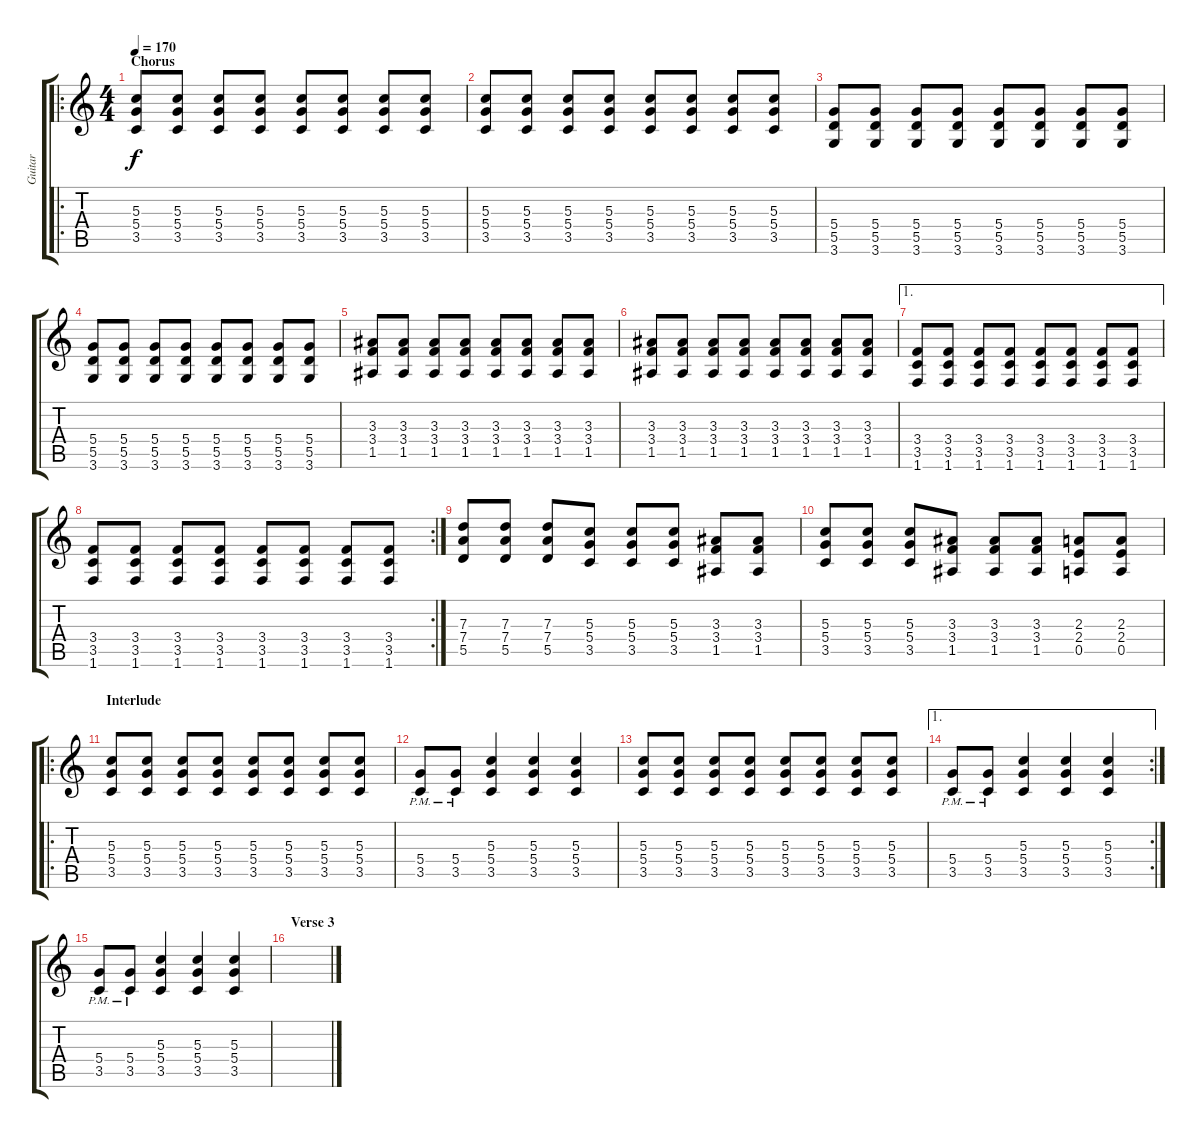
\track ("Guitar" "Guitar") {instrument distortionguitar}
\staff {score tabs}
\tuning (E4 B3 G3 D3 A2 E2) {hide}
\ro
\ts (4 4)
\section ("" "Chorus")
\tempo 170
\clef g2
\ks c
(5.3 5.4 3.5).8{dy f} (5.3 5.4 3.5).8 (5.3 5.4 3.5).8 (5.3 5.4 3.5).8 (5.3 5.4 3.5).8 (5.3 5.4 3.5).8 (5.3 5.4 3.5).8 (5.3 5.4 3.5).8 |
(5.3 5.4 3.5).8 (5.3 5.4 3.5).8 (5.3 5.4 3.5).8 (5.3 5.4 3.5).8 (5.3 5.4 3.5).8 (5.3 5.4 3.5).8 (5.3 5.4 3.5).8 (5.3 5.4 3.5).8 |
(5.4 5.5 3.6).8 (5.4 5.5 3.6).8 (5.4 5.5 3.6).8 (5.4 5.5 3.6).8 (5.4 5.5 3.6).8 (5.4 5.5 3.6).8 (5.4 5.5 3.6).8 (5.4 5.5 3.6).8 |
(5.4 5.5 3.6).8 (5.4 5.5 3.6).8 (5.4 5.5 3.6).8 (5.4 5.5 3.6).8 (5.4 5.5 3.6).8 (5.4 5.5 3.6).8 (5.4 5.5 3.6).8 (5.4 5.5 3.6).8 |
(3.3 3.4 1.5).8 (3.3 3.4 1.5).8 (3.3 3.4 1.5).8 (3.3 3.4 1.5).8 (3.3 3.4 1.5).8 (3.3 3.4 1.5).8 (3.3 3.4 1.5).8 (3.3 3.4 1.5).8 |
(3.3 3.4 1.5).8 (3.3 3.4 1.5).8 (3.3 3.4 1.5).8 (3.3 3.4 1.5).8 (3.3 3.4 1.5).8 (3.3 3.4 1.5).8 (3.3 3.4 1.5).8 (3.3 3.4 1.5).8 |
\ae 1
(3.4 3.5 1.6).8 (3.4 3.5 1.6).8 (3.4 3.5 1.6).8 (3.4 3.5 1.6).8 (3.4 3.5 1.6).8 (3.4 3.5 1.6).8 (3.4 3.5 1.6).8 (3.4 3.5 1.6).8 |
\rc 2
(3.4 3.5 1.6).8 (3.4 3.5 1.6).8 (3.4 3.5 1.6).8 (3.4 3.5 1.6).8 (3.4 3.5 1.6).8 (3.4 3.5 1.6).8 (3.4 3.5 1.6).8 (3.4 3.5 1.6).8 |
(7.3 7.4 5.5).8 (7.3 7.4 5.5).8 (7.3 7.4 5.5).8 (5.3 5.4 3.5).8 (5.3 5.4 3.5).8 (5.3 5.4 3.5).8 (3.3 3.4 1.5).8 (3.3 3.4 1.5).8 |
(5.3 5.4 3.5).8 (5.3 5.4 3.5).8 (5.3 5.4 3.5).8 (3.3 3.4 1.5).8 (3.3 3.4 1.5).8 (3.3 3.4 1.5).8 (2.3 2.4 0.5).8 (2.3 2.4 0.5).8 |
\ro
\section ("" "Interlude")
(5.3 5.4 3.5).8 (5.3 5.4 3.5).8 (5.3 5.4 3.5).8 (5.3 5.4 3.5).8 (5.3 5.4 3.5).8 (5.3 5.4 3.5).8 (5.3 5.4 3.5).8 (5.3 5.4 3.5).8 |
(5.4{pm} 3.5{pm}).8 (5.4{pm} 3.5{pm}).8 (5.3 5.4 3.5).4 (5.3 5.4 3.5).4 (5.3 5.4 3.5).4 |
(5.3 5.4 3.5).8 (5.3 5.4 3.5).8 (5.3 5.4 3.5).8 (5.3 5.4 3.5).8 (5.3 5.4 3.5).8 (5.3 5.4 3.5).8 (5.3 5.4 3.5).8 (5.3 5.4 3.5).8 |
\ae 1
\rc 2
(5.4{pm} 3.5{pm}).8 (5.4{pm} 3.5{pm}).8 (5.3 5.4 3.5).4 (5.3 5.4 3.5).4 (5.3 5.4 3.5).4 |
(5.4{pm} 3.5{pm}).8 (5.4{pm} 3.5{pm}).8 (5.3 5.4 3.5).4 (5.3 5.4 3.5).4 (5.3 5.4 3.5).4 |
\section ("" "Verse 3")
